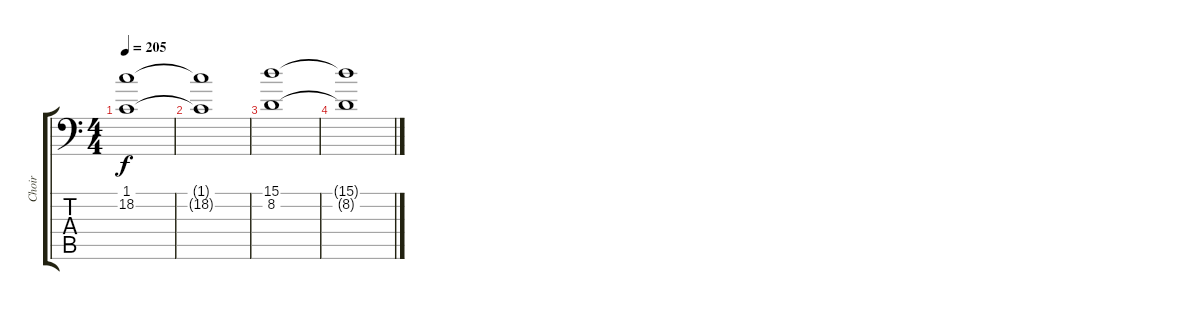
\track ("Choir" "Choir") {instrument choiraahs}
\staff {score tabs}
\tuning (B3 Gb3 D3 A2 E2 A1) {hide}
\ts (4 4)
\tempo 205
\clef f4
\ks c
(1.1 18.2).1{dy f} |
(1.1{t} 18.2{t}).1 |
(15.1 8.2).1 |
(15.1{t} 8.2{t}).1
